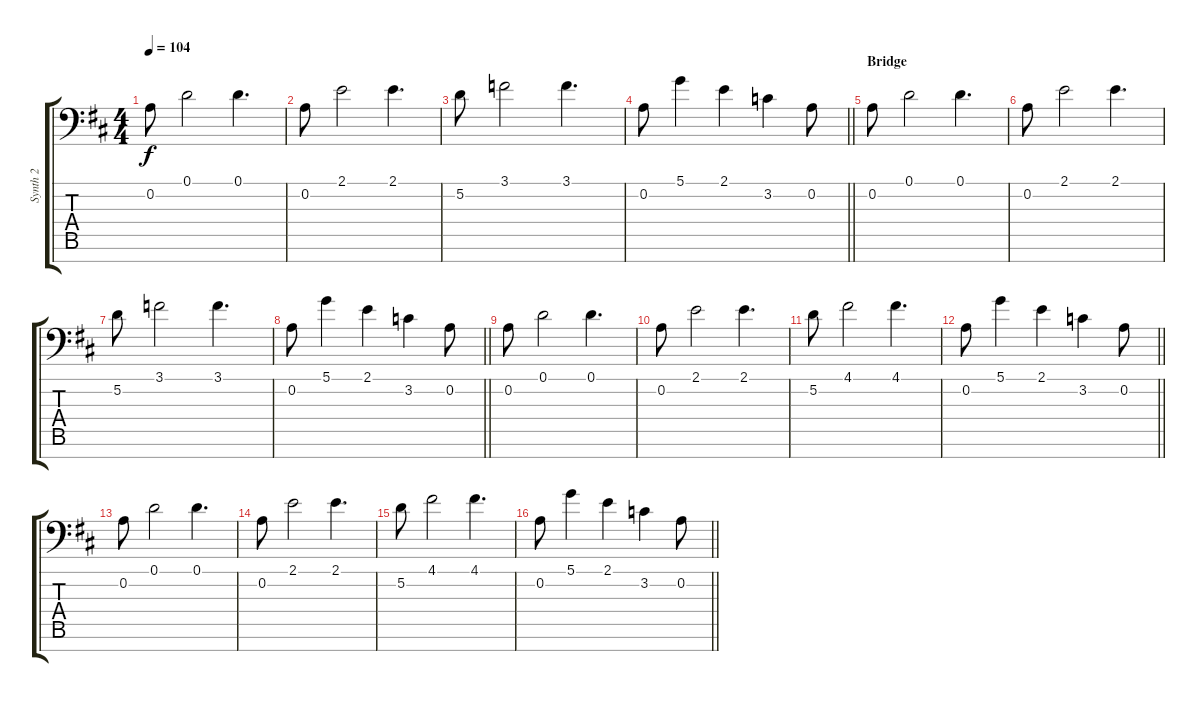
\track ("Synth 2" "Synth 2") {instrument fx7echoes}
\staff {score tabs}
\tuning (D4 A3 F3 C3 G2 D2 A1) {hide}
\ts (4 4)
\tempo 104
\clef f4
\ks d
0.2.8{dy f} 0.1.2 0.1.4{d} |
0.2.8 2.1.2 2.1.4{d} |
5.2.8 3.1.2 3.1.4{d} |
\barLineRight lightlight
0.2.8 5.1.4 2.1.4 3.2.4 0.2.8 |
\section ("" "Bridge")
0.2.8 0.1.2 0.1.4{d} |
0.2.8 2.1.2 2.1.4{d} |
5.2.8 3.1.2 3.1.4{d} |
\barLineRight lightlight
0.2.8 5.1.4 2.1.4 3.2.4 0.2.8 |
0.2.8 0.1.2 0.1.4{d} |
0.2.8 2.1.2 2.1.4{d} |
5.2.8 4.1.2 4.1.4{d} |
\barLineRight lightlight
0.2.8 5.1.4 2.1.4 3.2.4 0.2.8 |
0.2.8 0.1.2 0.1.4{d} |
0.2.8 2.1.2 2.1.4{d} |
5.2.8 4.1.2 4.1.4{d} |
\barLineRight lightlight
0.2.8 5.1.4 2.1.4 3.2.4 0.2.8
